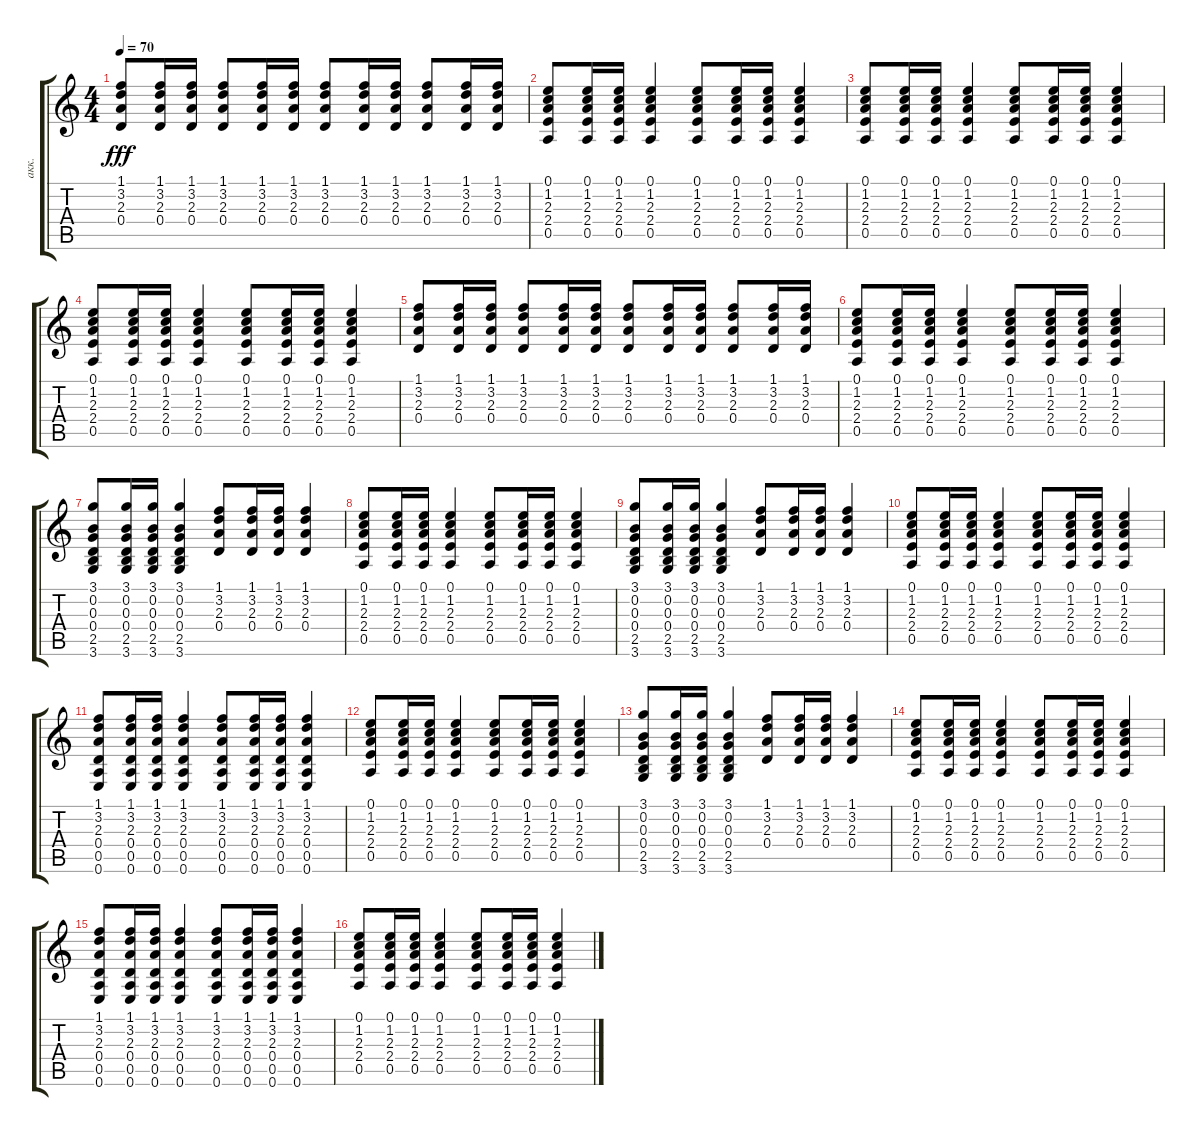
\track ("акк." "акк.") {instrument acousticguitarsteel}
\staff {score tabs}
\tuning (E4 B3 G3 D3 A2 E2) {hide}
\ts (4 4)
\tempo 70
\clef g2
\ks c
(1.1 3.2 2.3 0.4).8{dy fff} (1.1 3.2 2.3 0.4).16 (1.1 3.2 2.3 0.4).16 (1.1 3.2 2.3 0.4).8 (1.1 3.2 2.3 0.4).16 (1.1 3.2 2.3 0.4).16 (1.1 3.2 2.3 0.4).8 (1.1 3.2 2.3 0.4).16 (1.1 3.2 2.3 0.4).16 (1.1 3.2 2.3 0.4).8 (1.1 3.2 2.3 0.4).16 (1.1 3.2 2.3 0.4).16 |
(0.1 1.2 2.3 2.4 0.5).8 (0.1 1.2 2.3 2.4 0.5).16 (0.1 1.2 2.3 2.4 0.5).16 (0.1 1.2 2.3 2.4 0.5).4 (0.1 1.2 2.3 2.4 0.5).8 (0.1 1.2 2.3 2.4 0.5).16 (0.1 1.2 2.3 2.4 0.5).16 (0.1 1.2 2.3 2.4 0.5).4 |
(0.1 1.2 2.3 2.4 0.5).8 (0.1 1.2 2.3 2.4 0.5).16 (0.1 1.2 2.3 2.4 0.5).16 (0.1 1.2 2.3 2.4 0.5).4 (0.1 1.2 2.3 2.4 0.5).8 (0.1 1.2 2.3 2.4 0.5).16 (0.1 1.2 2.3 2.4 0.5).16 (0.1 1.2 2.3 2.4 0.5).4 |
(0.1 1.2 2.3 2.4 0.5).8 (0.1 1.2 2.3 2.4 0.5).16 (0.1 1.2 2.3 2.4 0.5).16 (0.1 1.2 2.3 2.4 0.5).4 (0.1 1.2 2.3 2.4 0.5).8 (0.1 1.2 2.3 2.4 0.5).16 (0.1 1.2 2.3 2.4 0.5).16 (0.1 1.2 2.3 2.4 0.5).4 |
(1.1 3.2 2.3 0.4).8 (1.1 3.2 2.3 0.4).16 (1.1 3.2 2.3 0.4).16 (1.1 3.2 2.3 0.4).8 (1.1 3.2 2.3 0.4).16 (1.1 3.2 2.3 0.4).16 (1.1 3.2 2.3 0.4).8 (1.1 3.2 2.3 0.4).16 (1.1 3.2 2.3 0.4).16 (1.1 3.2 2.3 0.4).8 (1.1 3.2 2.3 0.4).16 (1.1 3.2 2.3 0.4).16 |
(0.1 1.2 2.3 2.4 0.5).8 (0.1 1.2 2.3 2.4 0.5).16 (0.1 1.2 2.3 2.4 0.5).16 (0.1 1.2 2.3 2.4 0.5).4 (0.1 1.2 2.3 2.4 0.5).8 (0.1 1.2 2.3 2.4 0.5).16 (0.1 1.2 2.3 2.4 0.5).16 (0.1 1.2 2.3 2.4 0.5).4 |
(3.1 0.2 0.3 0.4 2.5 3.6).8 (3.1 0.2 0.3 0.4 2.5 3.6).16 (3.1 0.2 0.3 0.4 2.5 3.6).16 (3.1 0.2 0.3 0.4 2.5 3.6).4 (1.1 3.2 2.3 0.4).8 (1.1 3.2 2.3 0.4).16 (1.1 3.2 2.3 0.4).16 (1.1 3.2 2.3 0.4).4 |
(0.1 1.2 2.3 2.4 0.5).8 (0.1 1.2 2.3 2.4 0.5).16 (0.1 1.2 2.3 2.4 0.5).16 (0.1 1.2 2.3 2.4 0.5).4 (0.1 1.2 2.3 2.4 0.5).8 (0.1 1.2 2.3 2.4 0.5).16 (0.1 1.2 2.3 2.4 0.5).16 (0.1 1.2 2.3 2.4 0.5).4 |
(3.1 0.2 0.3 0.4 2.5 3.6).8 (3.1 0.2 0.3 0.4 2.5 3.6).16 (3.1 0.2 0.3 0.4 2.5 3.6).16 (3.1 0.2 0.3 0.4 2.5 3.6).4 (1.1 3.2 2.3 0.4).8 (1.1 3.2 2.3 0.4).16 (1.1 3.2 2.3 0.4).16 (1.1 3.2 2.3 0.4).4 |
(0.1 1.2 2.3 2.4 0.5).8 (0.1 1.2 2.3 2.4 0.5).16 (0.1 1.2 2.3 2.4 0.5).16 (0.1 1.2 2.3 2.4 0.5).4 (0.1 1.2 2.3 2.4 0.5).8 (0.1 1.2 2.3 2.4 0.5).16 (0.1 1.2 2.3 2.4 0.5).16 (0.1 1.2 2.3 2.4 0.5).4 |
(1.1 3.2 2.3 0.4 0.5 0.6).8 (1.1 3.2 2.3 0.4 0.5 0.6).16 (1.1 3.2 2.3 0.4 0.5 0.6).16 (1.1 3.2 2.3 0.4 0.5 0.6).4 (1.1 3.2 2.3 0.4 0.5 0.6).8 (1.1 3.2 2.3 0.4 0.5 0.6).16 (1.1 3.2 2.3 0.4 0.5 0.6).16 (1.1 3.2 2.3 0.4 0.5 0.6).4 |
(0.1 1.2 2.3 2.4 0.5).8 (0.1 1.2 2.3 2.4 0.5).16 (0.1 1.2 2.3 2.4 0.5).16 (0.1 1.2 2.3 2.4 0.5).4 (0.1 1.2 2.3 2.4 0.5).8 (0.1 1.2 2.3 2.4 0.5).16 (0.1 1.2 2.3 2.4 0.5).16 (0.1 1.2 2.3 2.4 0.5).4 |
(3.1 0.2 0.3 0.4 2.5 3.6).8 (3.1 0.2 0.3 0.4 2.5 3.6).16 (3.1 0.2 0.3 0.4 2.5 3.6).16 (3.1 0.2 0.3 0.4 2.5 3.6).4 (1.1 3.2 2.3 0.4).8 (1.1 3.2 2.3 0.4).16 (1.1 3.2 2.3 0.4).16 (1.1 3.2 2.3 0.4).4 |
(0.1 1.2 2.3 2.4 0.5).8 (0.1 1.2 2.3 2.4 0.5).16 (0.1 1.2 2.3 2.4 0.5).16 (0.1 1.2 2.3 2.4 0.5).4 (0.1 1.2 2.3 2.4 0.5).8 (0.1 1.2 2.3 2.4 0.5).16 (0.1 1.2 2.3 2.4 0.5).16 (0.1 1.2 2.3 2.4 0.5).4 |
(1.1 3.2 2.3 0.4 0.5 0.6).8 (1.1 3.2 2.3 0.4 0.5 0.6).16 (1.1 3.2 2.3 0.4 0.5 0.6).16 (1.1 3.2 2.3 0.4 0.5 0.6).4 (1.1 3.2 2.3 0.4 0.5 0.6).8 (1.1 3.2 2.3 0.4 0.5 0.6).16 (1.1 3.2 2.3 0.4 0.5 0.6).16 (1.1 3.2 2.3 0.4 0.5 0.6).4 |
(0.1 1.2 2.3 2.4 0.5).8 (0.1 1.2 2.3 2.4 0.5).16 (0.1 1.2 2.3 2.4 0.5).16 (0.1 1.2 2.3 2.4 0.5).4 (0.1 1.2 2.3 2.4 0.5).8 (0.1 1.2 2.3 2.4 0.5).16 (0.1 1.2 2.3 2.4 0.5).16 (0.1 1.2 2.3 2.4 0.5).4
